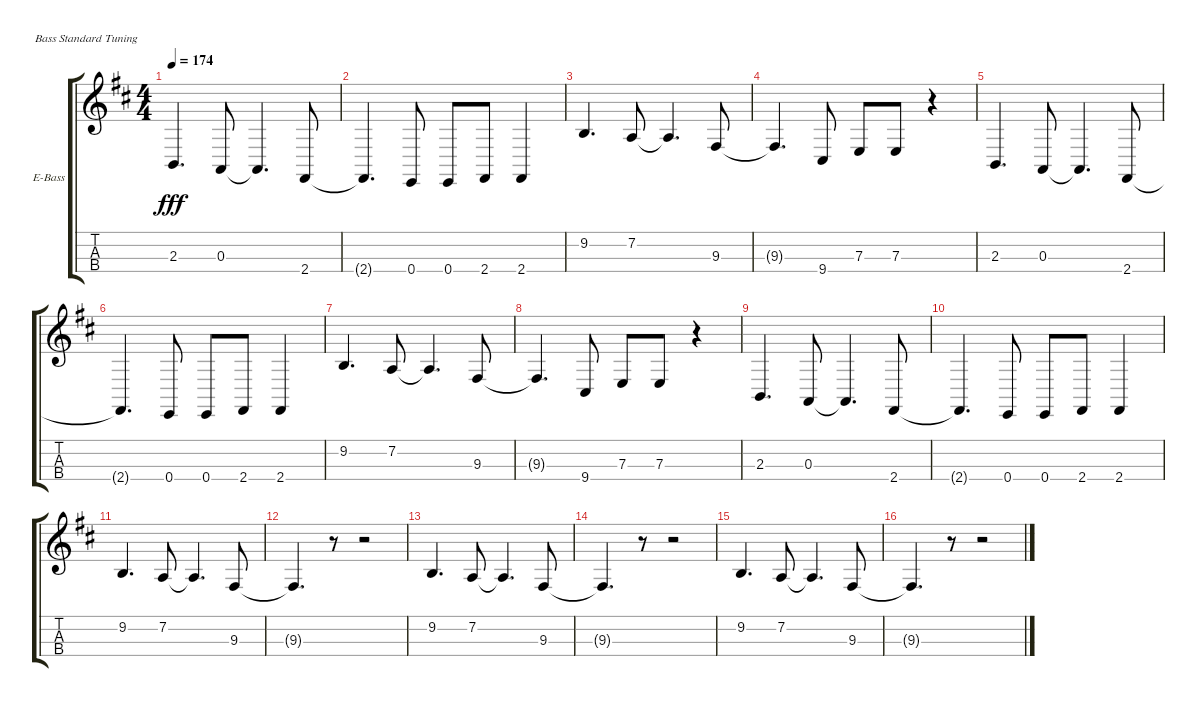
\bracketExtendMode groupsimilarinstruments
\firstSystemTrackNameOrientation horizontal
\otherSystemsTrackNameOrientation horizontal
\track ("Electric Bass" "E-Bass") {instrument electricbassfinger}
\staff {score tabs}
\tuning (G2 D2 A1 E1)
\ts (4 4)
\tempo 174
\clef g2
\ks bminor
2.3.4{d dy fff} 0.3.8 0.3{t}.4{d} 2.4.8 |
2.4{t}.4{d} 0.4.8 0.4.8 2.4.8 2.4.4 |
9.2.4{d} 7.2.8 7.2{t}.4{d} 9.3.8 |
9.3{t}.4{d} 9.4.8 7.3.8 7.3.8 r.4 |
2.3.4{d} 0.3.8 0.3{t}.4{d} 2.4.8 |
2.4{t}.4{d} 0.4.8 0.4.8 2.4.8 2.4.4 |
9.2.4{d} 7.2.8 7.2{t}.4{d} 9.3.8 |
9.3{t}.4{d} 9.4.8 7.3.8 7.3.8 r.4 |
2.3.4{d} 0.3.8 0.3{t}.4{d} 2.4.8 |
2.4{t}.4{d} 0.4.8 0.4.8 2.4.8 2.4.4 |
9.2.4{d} 7.2.8 7.2{t}.4{d} 9.3.8 |
9.3{t}.4{d} r.8 r.2 |
9.2.4{d} 7.2.8 7.2{t}.4{d} 9.3.8 |
9.3{t}.4{d} r.8 r.2 |
9.2.4{d} 7.2.8 7.2{t}.4{d} 9.3.8 |
9.3{t}.4{d} r.8 r.2
